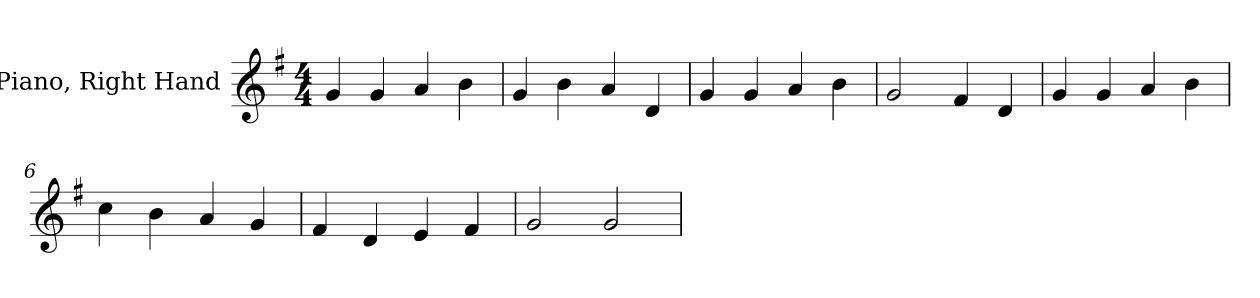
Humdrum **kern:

**kern
*part1
*staff1
*I"Piano, Right Hand
*I'Pno.
*clefG2
*k[f#]
*M4/4
*MM180
=1
4g/
4g/
4a/
4b\
=2
4g/
4b\
4a/
4d/
=3
4g/
4g/
4a/
4b\
=4
2g/
4f#/
4d/
=5
4g/
4g/
4a/
4b\
=6
4cc\
4b\
4a/
4g/
=7
4f#/
4d/
4e/
4f#/
=8
2g/
2g/
=
*-
